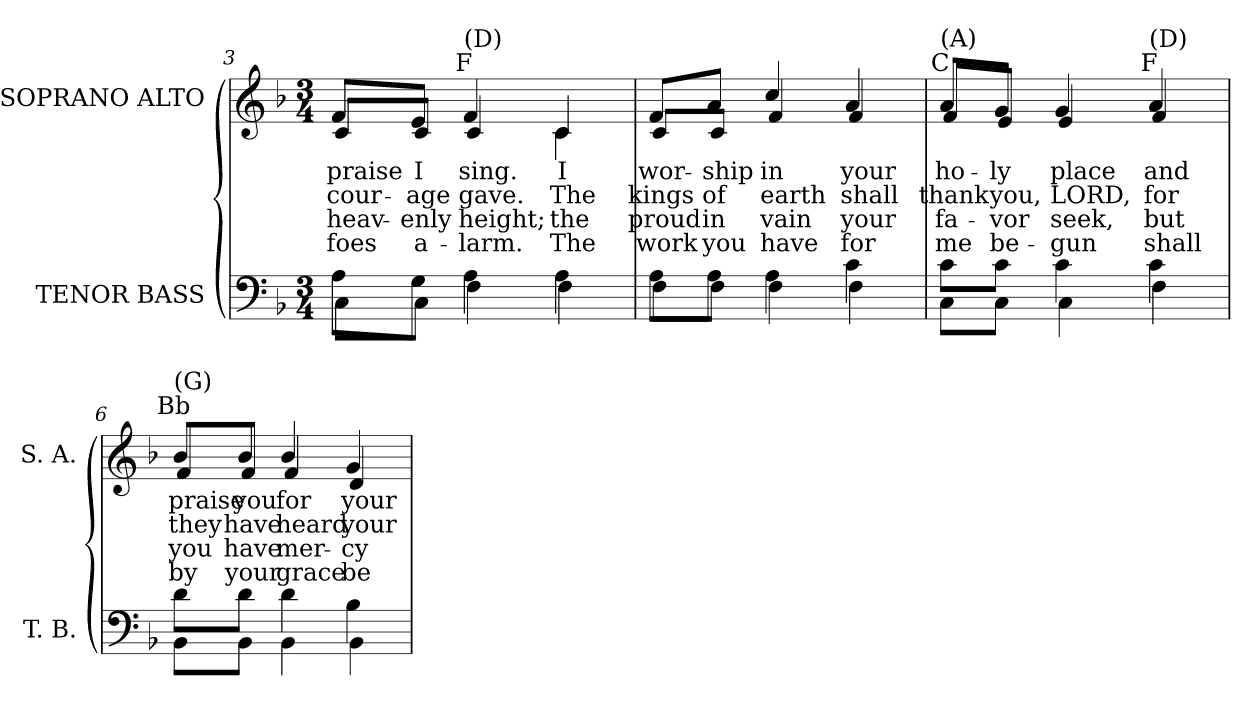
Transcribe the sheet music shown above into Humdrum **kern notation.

**kern	**kern	**text	**text	**text	**text
*part2	*part1	*part1	*part1	*part1	*part1
*staff2	*staff1	*staff1	*staff1	*staff1	*staff1
*I"TENOR BASS	*I"SOPRANO ALTO	*	*	*	*
*I'T. B.	*I'S. A.	*	*	*	*
!!LO:LB:g=z
*clefF4	*clefG2	*	*	*	*
*k[b-]	*k[b-]	*	*	*	*
*F:	*F:	*	*	*	*
*M3/4	*M3/4	*	*	*	*
=3	=3	=3	=3	=3	=3
*^	*	*	*	*	*
!	!	!LO:TX:a:cj:t=C	!	!	!	!
!	!	!LO:TX:t=(A)	!	!	!	!
!	!	!	!LO:LY:b:color=#000000	!LO:LY:b:color=#000000	!LO:LY:b:color=#000000	!LO:LY:b:color=#000000
*	*	*^	*	*	*	*
8Ai\L	8Ci\L	8fi/L	8ci/L	praise	cour-	heav-	foes
!	!	!	!	!LO:LY:b:color=#000000	!LO:LY:b:color=#000000	!LO:LY:b:color=#000000	!LO:LY:b:color=#000000
8Gi\J	8Ci\J	8ei/J	8ci/J	I	-age	-enly	a-
!	!	!LO:TX:a:cj:t=F	!	!	!	!	!
!	!	!LO:TX:t=(D)	!	!	!	!	!
!	!	!	!	!LO:LY:b:color=#000000	!LO:LY:b:color=#000000	!LO:LY:b:color=#000000	!LO:LY:b:color=#000000
4Ai\	4Fi\	4fi/	4ci/	sing.	gave.	height;	-larm.
!	!	!	!	!LO:LY:b:color=#000000	!LO:LY:b:color=#000000	!LO:LY:b:color=#000000	!LO:LY:b:color=#000000
4Ai\	4Fi\	4ci/	4ci\	I	The	the	The
=4	=4	=4	=4	=4	=4	=4	=4
!	!	!	!	!LO:LY:b:color=#000000	!LO:LY:b:color=#000000	!LO:LY:b:color=#000000	!LO:LY:b:color=#000000
8Ai\L	8Fi\L	8fi/L	8ci/L	wor-	kings	proud	work
!	!	!	!	!LO:LY:b:color=#000000	!LO:LY:b:color=#000000	!LO:LY:b:color=#000000	!LO:LY:b:color=#000000
8Ai\J	8Fi\J	8ai/J	8ci/J	-ship	of	in	you
!	!	!	!	!LO:LY:b:color=#000000	!LO:LY:b:color=#000000	!LO:LY:b:color=#000000	!LO:LY:b:color=#000000
4Ai\	4Fi\	4cci/	4fi/	in	earth	vain	have
!	!	!	!	!LO:LY:b:color=#000000	!LO:LY:b:color=#000000	!LO:LY:b:color=#000000	!LO:LY:b:color=#000000
4ci\	4Fi\	4ai/	4fi/	your	shall	your	for
=5	=5	=5	=5	=5	=5	=5	=5
!	!	!LO:TX:a:cj:t=C	!	!	!	!	!
!	!	!LO:TX:t=(A)	!	!	!	!	!
!	!	!	!	!LO:LY:b:color=#000000	!LO:LY:b:color=#000000	!LO:LY:b:color=#000000	!LO:LY:b:color=#000000
8ci\L	8Ci\L	8ai/L	8fi/L	ho-	thank	fa-	me
!	!	!	!	!LO:LY:b:color=#000000	!LO:LY:b:color=#000000	!LO:LY:b:color=#000000	!LO:LY:b:color=#000000
8ci\J	8Ci\J	8gi/J	8ei/J	-ly	you,	-vor	be-
!	!	!	!	!LO:LY:b:color=#000000	!LO:LY:b:color=#000000	!LO:LY:b:color=#000000	!LO:LY:b:color=#000000
4ci\	4Ci\	4gi/	4ei/	place	LORD,	seek,	-gun
!	!	!LO:TX:a:cj:t=F	!	!	!	!	!
!	!	!LO:TX:t=(D)	!	!	!	!	!
!	!	!	!	!LO:LY:b:color=#000000	!LO:LY:b:color=#000000	!LO:LY:b:color=#000000	!LO:LY:b:color=#000000
4ci\	4Fi\	4ai/	4fi/	and	for	but	shall
!!LO:LB:g=z	!!
=6	=6	=6	=6	=6	=6	=6	=6
!	!	!LO:TX:a:cj:t=Bb	!	!	!	!	!
!	!	!LO:TX:t=(G)	!	!	!	!	!
!	!	!	!	!LO:LY:b:color=#000000	!LO:LY:b:color=#000000	!LO:LY:b:color=#000000	!LO:LY:b:color=#000000
8di\L	8BB-i\L	8b-i/L	8fi/L	praise	they	you	by
!	!	!	!	!LO:LY:b:color=#000000	!LO:LY:b:color=#000000	!LO:LY:b:color=#000000	!LO:LY:b:color=#000000
8di\J	8BB-i\J	8b-i/J	8fi/J	you	have	have	your
!	!	!	!	!LO:LY:b:color=#000000	!LO:LY:b:color=#000000	!LO:LY:b:color=#000000	!LO:LY:b:color=#000000
4di\	4BB-i\	4b-i/	4fi/	for	heard	mer-	grace
!	!	!	!	!LO:LY:b:color=#000000	!LO:LY:b:color=#000000	!LO:LY:b:color=#000000	!LO:LY:b:color=#000000
4B-i\	4BB-i\	4gi/	4di/	your	your	-cy	be
*v	*v	*	*	*	*	*	*
*	*v	*v	*	*	*	*
=	=	=	=	=	=
*-	*-	*-	*-	*-	*-
